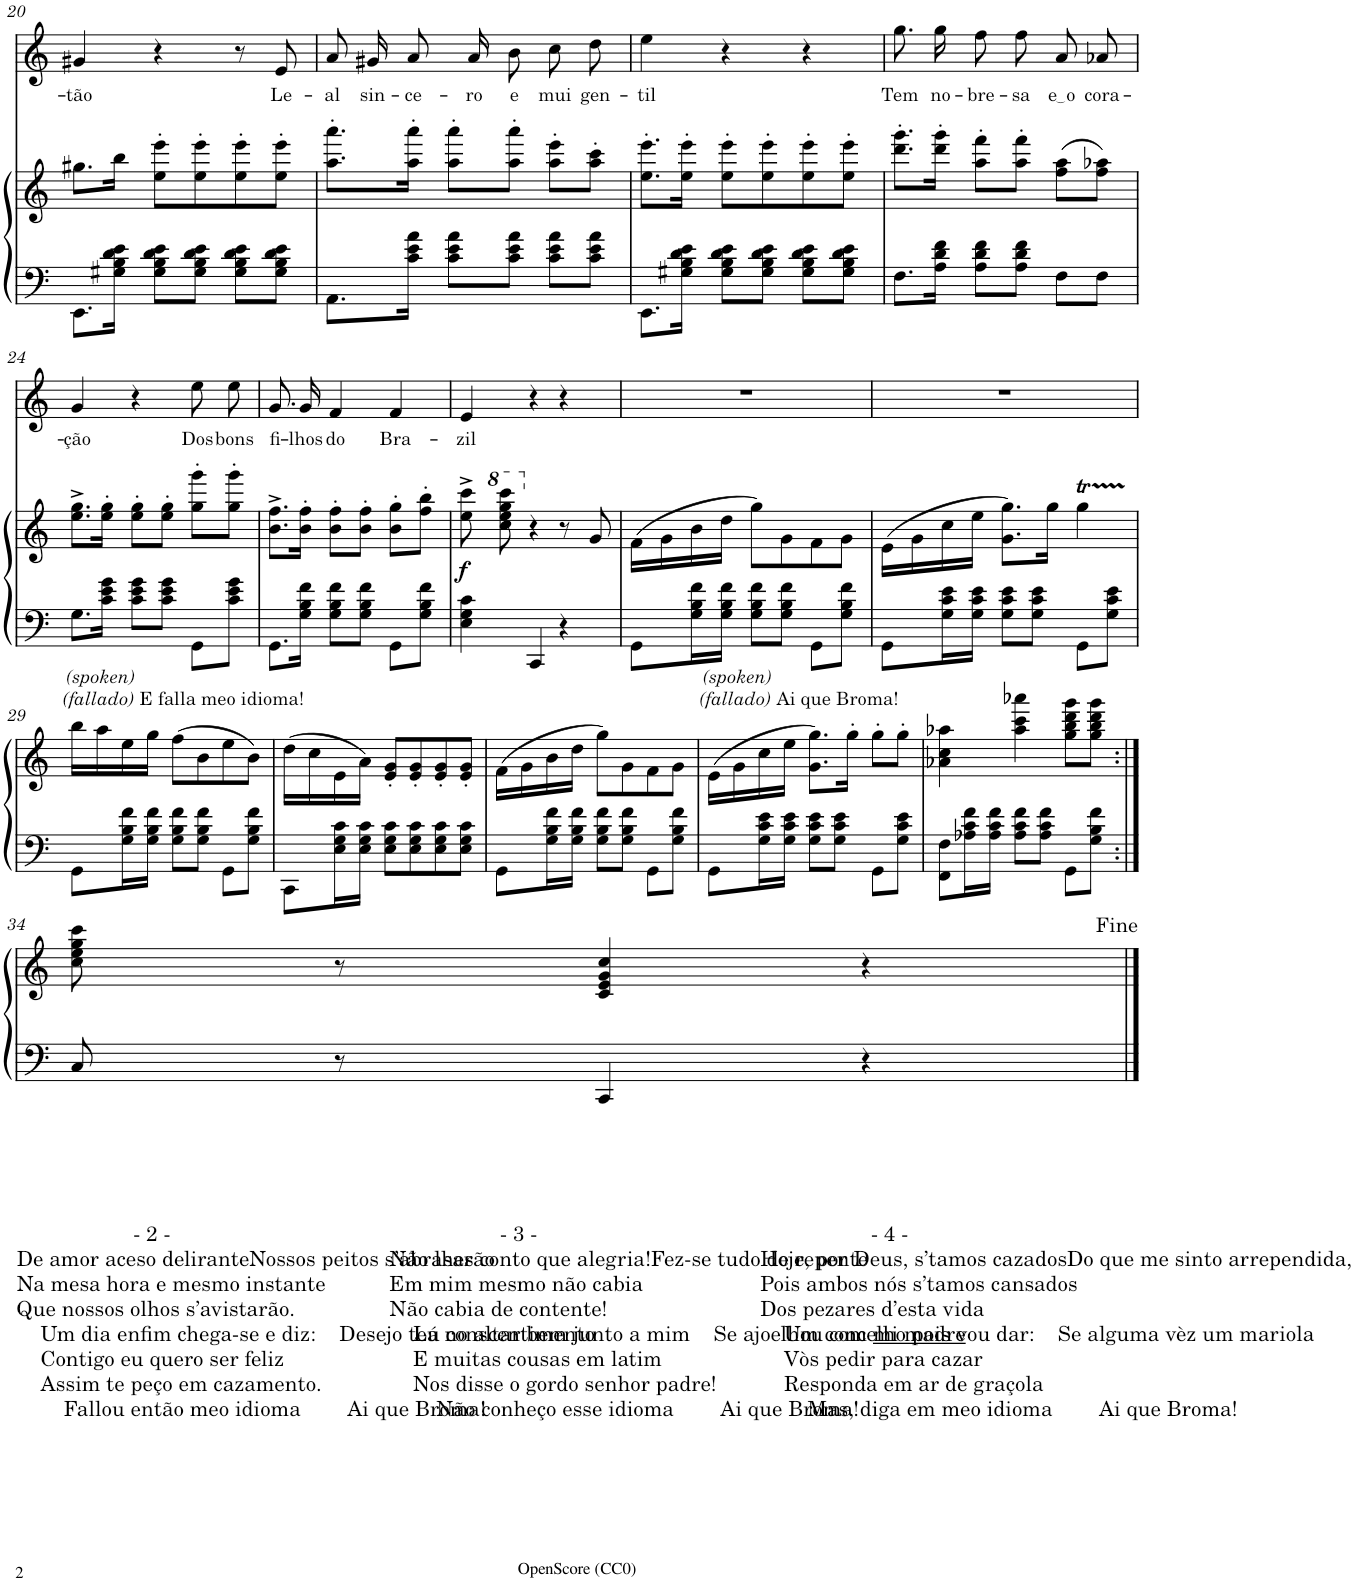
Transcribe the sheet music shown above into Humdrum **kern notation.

**kern	**kern	**dynam	**kern	**text
*part2	*part2	*part2	*part1	*part1
*staff3	*staff2	*staff2/3	*staff1	*staff1
*I"Piano	*	*	*I"Voice	*
*I'Pno	*	*	*	*
!!LO:PB:g=z
*clefF4	*clefG2	*	*clefG2	*
*k[]	*k[]	*	*k[]	*
*M3/4	*M3/4	*	*M3/4	*
=20	=20	=20	=20	=20
!	!	!	!	!LO:LY:b
8.EE\L	8.gg#X\L	.	4g#X/	-tão
16G#X\ 16B\ 16d\ 16e\Jk	16bb\Jk	.	.	.
8G#\ 8B\ 8d\ 8e\L	8ee\' 8eee\'L	.	4r	.
8G#\ 8B\ 8d\ 8e\J	8ee\' 8eee\'	.	.	.
8G#\ 8B\ 8d\ 8e\L	8ee\' 8eee\'	.	8r	.
!	!	!	!	!LO:LY:b
8G#\ 8B\ 8d\ 8e\J	8ee\' 8eee\'J	.	8e/	Le-
=21	=21	=21	=21	=21
!	!	!	!	!LO:LY:b
8.AA\L	8.aa\' 8.aaa\'L	.	8a/L	-al
!	!	!	!	!LO:LY:b
.	.	.	16g#X/K	sin-
!	!	!	!	!LO:LY:b
16c\ 16e\ 16a\Jk	16aa\' 16aaa\'Jk	.	8a/J	-ce-
8c\ 8e\ 8a\L	8aa\' 8aaa\'L	.	.	.
!	!	!	!	!LO:LY:b
.	.	.	16a/KL	-ro
!	!	!	!	!LO:LY:b
8c\ 8e\ 8a\J	8aa\' 8aaa\'J	.	8b/J	e
!	!	!	!	!LO:LY:b
8c\ 8e\ 8a\L	8aa\' 8eee\'L	.	8cc\L	mui
!	!	!	!	!LO:LY:b
8c\ 8e\ 8a\J	8aa\' 8ccc\'J	.	8dd\J	gen-
=22	=22	=22	=22	=22
!	!	!	!	!LO:LY:b
8.EE\L	8.ee\' 8.eee\'L	.	4ee\	-til
16G#X\ 16B\ 16d\ 16e\Jk	16ee\' 16eee\'Jk	.	.	.
8G#\ 8B\ 8d\ 8e\L	8ee\' 8eee\'L	.	4r	.
8G#\ 8B\ 8d\ 8e\J	8ee\' 8eee\'	.	.	.
8G#\ 8B\ 8d\ 8e\L	8ee\' 8eee\'	.	4r	.
8G#\ 8B\ 8d\ 8e\J	8ee\' 8eee\'J	.	.	.
=23	=23	=23	=23	=23
!	!	!	!	!LO:LY:b
8.F\L	8.ddd\' 8.ggg\'L	.	8.gg\L	Tem
!	!	!	!	!LO:LY:b
16A\ 16d\ 16f\Jk	16ddd\' 16ggg\'Jk	.	16gg\Jk	no-
!	!	!	!	!LO:LY:b
8A\ 8d\ 8f\L	8aa\' 8fff\'L	.	8ff\L	-bre-
!	!	!	!	!LO:LY:b
8A\ 8d\ 8f\J	8aa\' 8fff\'J	.	8ff\J	-sa
!	!	!	!	!LO:LY:b
8F\L	(8ff\ 8aa\L	.	8a/L	e o
!	!	!	!	!LO:LY:b
8F\J	8ff\ 8aa-X\J)	.	8a-X/J	cora-
!!LO:LB:g=z
=24	=24	=24	=24	=24
!	!	!	!	!LO:LY:b
8.G\L	8.ee\^ 8.gg\^L	.	4g/	-ção
16c\ 16e\ 16g\Jk	16ee\' 16gg\'Jk	.	.	.
8c\ 8e\ 8g\L	8ee\' 8gg\'L	.	4r	.
8c\ 8e\ 8g\J	8ee\' 8gg\'J	.	.	.
!	!	!	!	!LO:LY:b
8GG\L	8gg\' 8ggg\'L	.	8ee\L	Dos
!	!	!	!	!LO:LY:b
8c\ 8e\ 8g\J	8gg\' 8ggg\'J	.	8ee\J	bons
=25	=25	=25	=25	=25
!	!	!	!	!LO:LY:b
8.GG\L	8.b\^ 8.ff\^L	.	8.g/L	fi-
!	!	!	!	!LO:LY:b
16G\ 16B\ 16f\Jk	16b\' 16ff\'Jk	.	16g/Jk	-lhos
!	!	!	!	!LO:LY:b
8G\ 8B\ 8f\L	8b\' 8ff\'L	.	4f/	do
8G\ 8B\ 8f\J	8b\' 8ff\'J	.	.	.
!	!	!	!	!LO:LY:b
8GG\L	8b\' 8gg\'L	.	4f/	Bra-
8G\ 8B\ 8f\J	8ff\' 8bb\'J	.	.	.
=26	=26	=26	=26	=26
!	!	!LO:DY:b	!	!LO:LY:b
4E\ 4G\ 4c\	8ee\^ 8ccc\^	f	4e/	-zil
*	*8va	*	*	*
.	8ccc\ 8eee\ 8ggg\ 8cccc\	.	.	.
*	*X8va	*	*	*
4CC/	4r	.	4r	.
4r	8r	.	4r	.
.	8g/	.	.	.
=27	=27	=27	=27	=27
8GG\L	(16f\LL	.	2.r	.
.	16g\	.	.	.
16G\ 16B\ 16f\L	16b\	.	.	.
16G\ 16B\ 16f\JJ	16dd\JJ	.	.	.
8G\ 8B\ 8f\L	8gg\L)	.	.	.
8G\ 8B\ 8f\J	8g\	.	.	.
8GG\L	8f\	.	.	.
8G\ 8B\ 8f\J	8g\J	.	.	.
=28	=28	=28	=28	=28
8GG\L	(16e\LL	.	2.r	.
.	16g\	.	.	.
16G\ 16c\ 16e\L	16cc\	.	.	.
16G\ 16c\ 16e\JJ	16ee\JJ	.	.	.
8G\ 8c\ 8e\L	8.g\ 8.gg\L)	.	.	.
8G\ 8c\ 8e\J	.	.	.	.
.	16gg\Jk	.	.	.
8GG\L	4ggT\	.	.	.
8G\ 8c\ 8e\J	.	.	.	.
!!LO:LB:g=z
=29	=29	=29	=29	=29
!	!LO:TX:a:i:t=(fallado)	!	!	!
!	!LO:TX:a:t=E falla meo idioma!	!	!	!
!	!LO:TX:a:i:t=(spoken)	!	!	!
8GG\L	16bb\LL	.	2.r	.
.	16aa\	.	.	.
16G\ 16B\ 16f\L	16ee\	.	.	.
16G\ 16B\ 16f\JJ	16gg\JJ	.	.	.
8G\ 8B\ 8f\L	(8ff\L	.	.	.
8G\ 8B\ 8f\J	8b\	.	.	.
8GG\L	8ee\	.	.	.
8G\ 8B\ 8f\J	8b\J)	.	.	.
=30	=30	=30	=30	=30
8CC\L	(16dd\LL	.	2.r	.
.	16cc\	.	.	.
16E\ 16G\ 16c\L	16e\	.	.	.
16E\ 16G\ 16c\JJ	16a\JJ)	.	.	.
8E\' 8G\' 8c\'L	8e/' 8g/'L	.	.	.
8E\' 8G\' 8c\'	8e/' 8g/'	.	.	.
8E\' 8G\' 8c\'	8e/' 8g/'	.	.	.
8E\' 8G\' 8c\'J	8e/' 8g/'J	.	.	.
=31	=31	=31	=31	=31
8GG\L	(16f\LL	.	2.r	.
.	16g\	.	.	.
16G\ 16B\ 16f\L	16b\	.	.	.
16G\ 16B\ 16f\JJ	16dd\JJ	.	.	.
8G\ 8B\ 8f\L	8gg\L)	.	.	.
8G\ 8B\ 8f\J	8g\	.	.	.
8GG\L	8f\	.	.	.
8G\ 8B\ 8f\J	8g\J	.	.	.
=32	=32	=32	=32	=32
!	!LO:TX:a:i:t=(fallado)	!	!	!
!	!LO:TX:a:t=Ai que Broma!	!	!	!
!	!LO:TX:a:i:t=(spoken)	!	!	!
8GG\L	(16e\LL	.	2.r	.
.	16g\	.	.	.
16G\ 16c\ 16e\L	16cc\	.	.	.
16G\ 16c\ 16e\JJ	16ee\JJ	.	.	.
8G\ 8c\ 8e\L	8.g\ 8.gg\L)	.	.	.
8G\ 8c\ 8e\J	.	.	.	.
.	16gg'\Jk	.	.	.
8GG\L	8gg'\L	.	.	.
8G\ 8c\ 8e\J	8gg'\J	.	.	.
=33	=33	=33	=33	=33
8FF\ 8F\L	4a-X\ 4cc\ 4aa-X\	.	2.r	.
16A-X\ 16c\ 16f\L	.	.	.	.
16A-\ 16c\ 16f\JJ	.	.	.	.
8A-\ 8c\ 8f\L	4aa-\ 4ccc\ 4aaa-X\	.	.	.
8A-\ 8c\ 8f\J	.	.	.	.
8GG\L	8gg\ 8bb\ 8ddd\ 8ggg\L	.	.	.
8G\ 8B\ 8f\J	8gg\ 8bb\ 8ddd\ 8ggg\J	.	.	.
!!LO:LB:g=z
=34:|!	=34:|!	=34:|!	=34:|!	=34:|!
8C/	8cc\ 8ee\ 8gg\ 8ccc\	.	2.r	.
8r	8r	.	.	.
4CC/	4c/ 4e/ 4g/ 4cc/	.	.	.
4r	4r	.	.	.
==	==	==	==	==
*-	*-	*-	*-	*-
